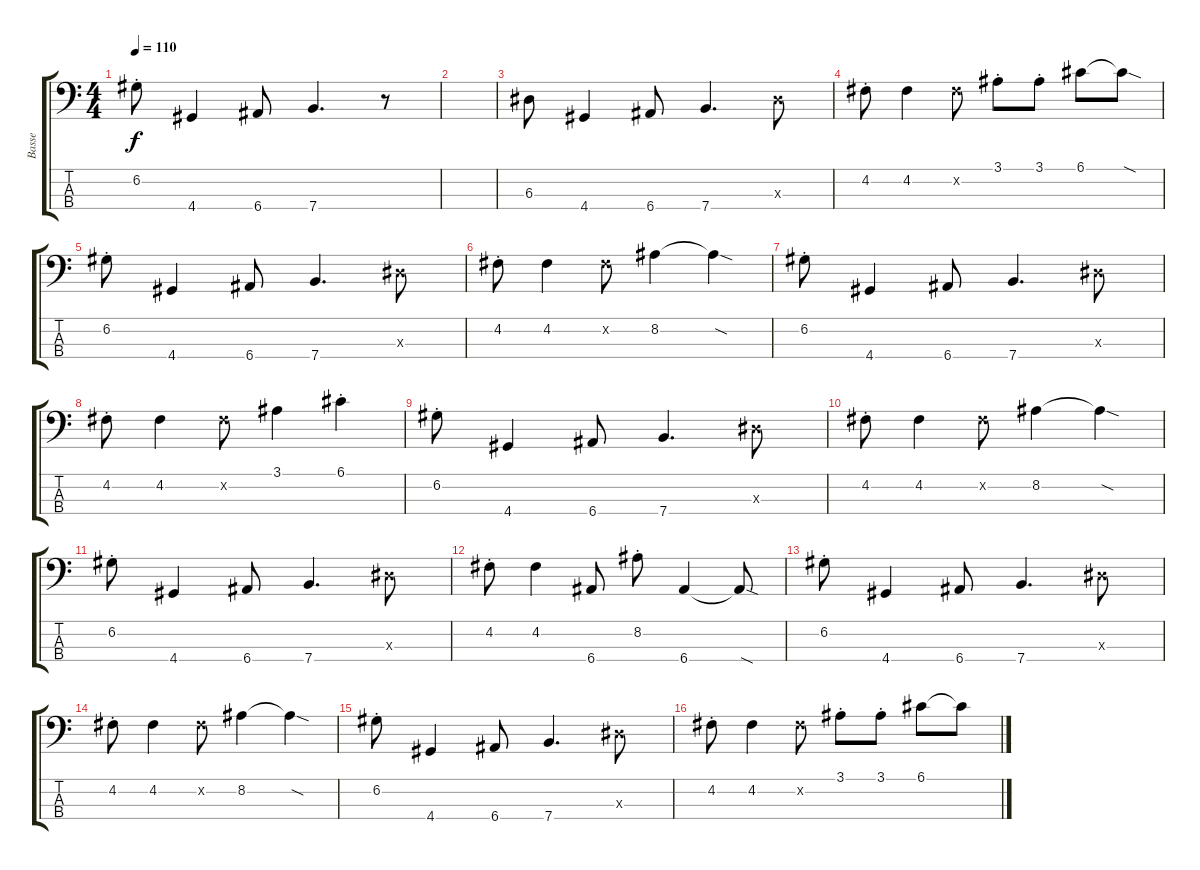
\track ("Basse" "Basse") {instrument electricbassfinger}
\staff {score tabs}
\tuning (G2 D2 A1 E1) {hide}
\ts (4 4)
\tempo 110
\clef f4
\ks c
6.2{st}.8{dy f} 4.4.4 6.4.8 7.4.4{d} r.8 |
|
6.3.8 4.4.4 6.4.8 7.4.4{d} 6.3{x}.8 |
4.2{st}.8 4.2.4 4.2{x}.8 3.1{st}.8 3.1{st}.8 6.1.8 6.1{sod t}.8 |
6.2{st}.8 4.4.4 6.4.8 7.4.4{d} 6.3{x}.8 |
4.2{st}.8 4.2.4 4.2{x}.8 8.2.4 8.2{sod t}.4 |
6.2{st}.8 4.4.4 6.4.8 7.4.4{d} 6.3{x}.8 |
4.2{st}.8 4.2.4 4.2{x}.8 3.1.4 6.1{st}.4 |
6.2{st}.8 4.4.4 6.4.8 7.4.4{d} 6.3{x}.8 |
4.2{st}.8 4.2.4 4.2{x}.8 8.2.4 8.2{sod t}.4 |
6.2{st}.8 4.4.4 6.4.8 7.4.4{d} 6.3{x}.8 |
4.2{st}.8 4.2.4 6.4.8 8.2{st}.8 6.4.4 6.4{sod t}.8 |
6.2{st}.8 4.4.4 6.4.8 7.4.4{d} 6.3{x}.8 |
4.2{st}.8 4.2.4 4.2{x}.8 8.2.4 8.2{sod t}.4 |
6.2{st}.8 4.4.4 6.4.8 7.4.4{d} 6.3{x}.8 |
4.2{st}.8 4.2.4 4.2{x}.8 3.1{st}.8 3.1{st}.8 6.1.8 6.1{ss t}.8
